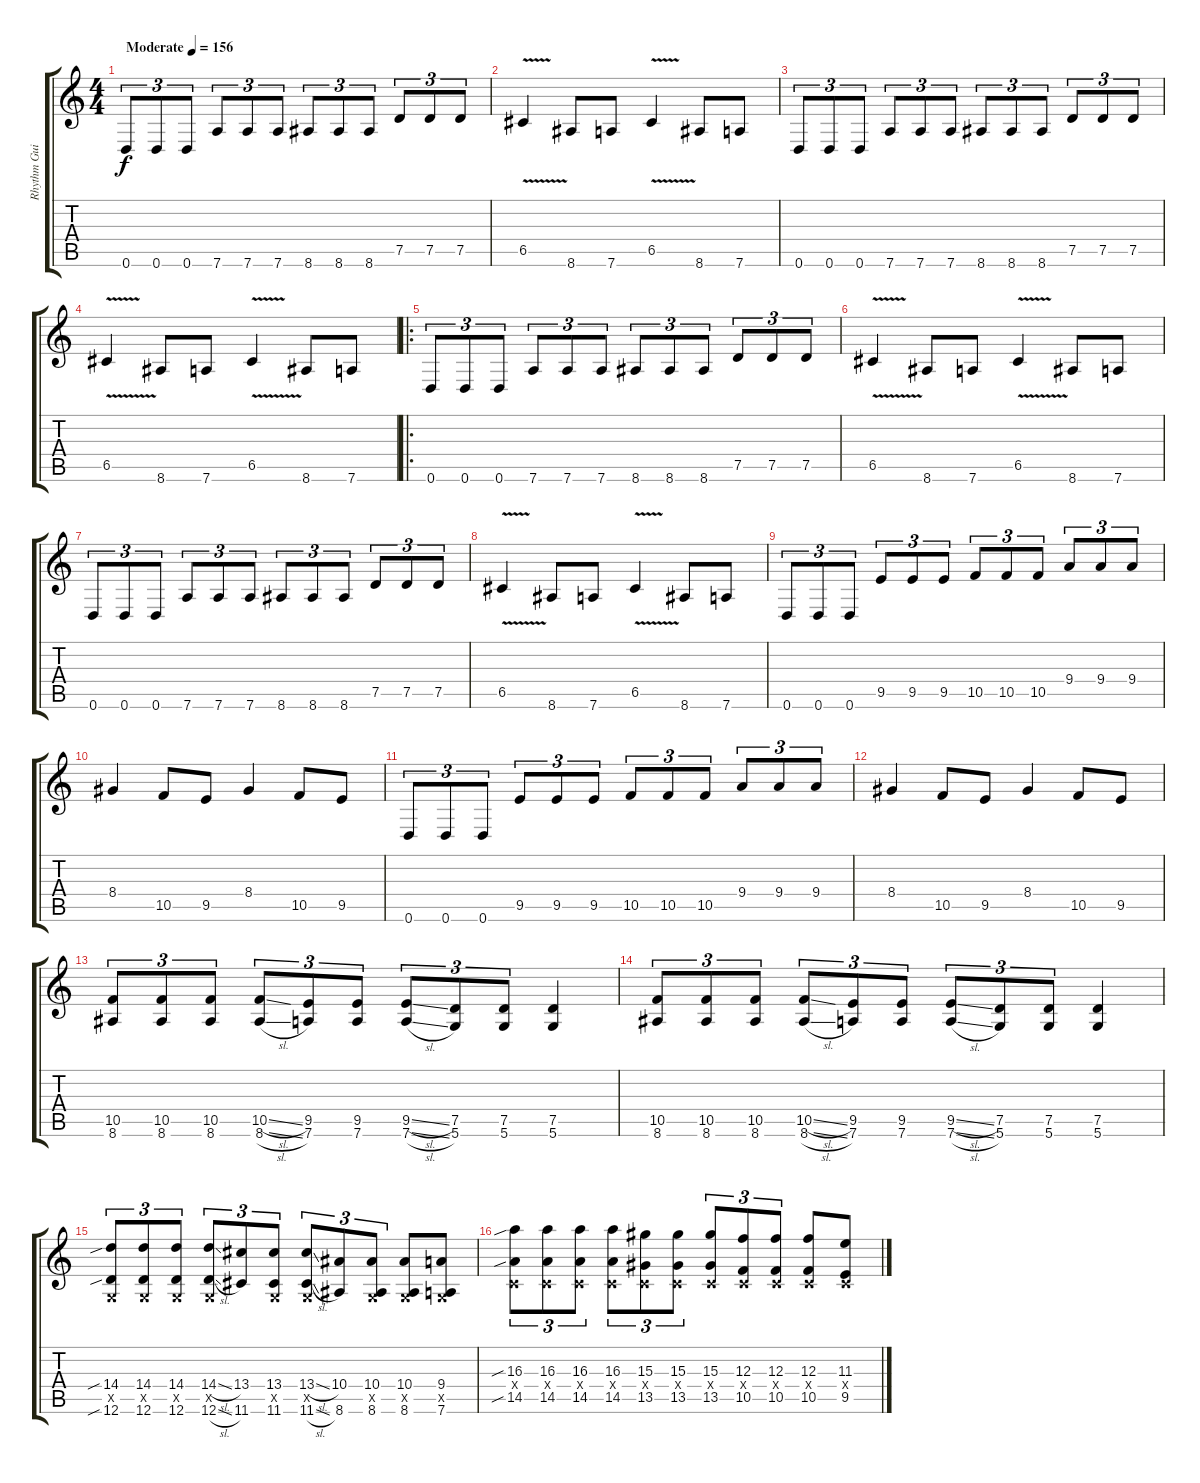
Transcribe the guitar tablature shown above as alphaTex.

\track ("Rhythm Guitar 1" "Rhythm Gui") {instrument distortionguitar}
\staff {score tabs}
\tuning (D4 A3 F3 C3 G2 D2) {hide}
\ts (4 4)
\tempo (156 "Moderate")
\clef g2
\ks c
0.6.8{tu (3 2) dy f instrument distortionguitar} 0.6.8{tu (3 2)} 0.6.8{tu (3 2)} 7.6.8{tu (3 2)} 7.6.8{tu (3 2)} 7.6.8{tu (3 2)} 8.6.8{tu (3 2)} 8.6.8{tu (3 2)} 8.6.8{tu (3 2)} 7.5.8{tu (3 2)} 7.5.8{tu (3 2)} 7.5.8{tu (3 2)} |
6.5{v}.4 8.6.8 7.6.8 6.5{v}.4 8.6.8 7.6.8 |
0.6.8{tu (3 2)} 0.6.8{tu (3 2)} 0.6.8{tu (3 2)} 7.6.8{tu (3 2)} 7.6.8{tu (3 2)} 7.6.8{tu (3 2)} 8.6.8{tu (3 2)} 8.6.8{tu (3 2)} 8.6.8{tu (3 2)} 7.5.8{tu (3 2)} 7.5.8{tu (3 2)} 7.5.8{tu (3 2)} |
6.5{v}.4 8.6.8 7.6.8 6.5{v}.4 8.6.8 7.6.8 |
\ro
0.6.8{tu (3 2)} 0.6.8{tu (3 2)} 0.6.8{tu (3 2)} 7.6.8{tu (3 2)} 7.6.8{tu (3 2)} 7.6.8{tu (3 2)} 8.6.8{tu (3 2)} 8.6.8{tu (3 2)} 8.6.8{tu (3 2)} 7.5.8{tu (3 2)} 7.5.8{tu (3 2)} 7.5.8{tu (3 2)} |
6.5{v}.4 8.6.8 7.6.8 6.5{v}.4 8.6.8 7.6.8 |
0.6.8{tu (3 2)} 0.6.8{tu (3 2)} 0.6.8{tu (3 2)} 7.6.8{tu (3 2)} 7.6.8{tu (3 2)} 7.6.8{tu (3 2)} 8.6.8{tu (3 2)} 8.6.8{tu (3 2)} 8.6.8{tu (3 2)} 7.5.8{tu (3 2)} 7.5.8{tu (3 2)} 7.5.8{tu (3 2)} |
6.5{v}.4 8.6.8 7.6.8 6.5{v}.4 8.6.8 7.6.8 |
0.6.8{tu (3 2)} 0.6.8{tu (3 2)} 0.6.8{tu (3 2)} 9.5.8{tu (3 2)} 9.5.8{tu (3 2)} 9.5.8{tu (3 2)} 10.5.8{tu (3 2)} 10.5.8{tu (3 2)} 10.5.8{tu (3 2)} 9.4.8{tu (3 2)} 9.4.8{tu (3 2)} 9.4.8{tu (3 2)} |
8.4.4 10.5.8 9.5.8 8.4.4 10.5.8 9.5.8 |
0.6.8{tu (3 2)} 0.6.8{tu (3 2)} 0.6.8{tu (3 2)} 9.5.8{tu (3 2)} 9.5.8{tu (3 2)} 9.5.8{tu (3 2)} 10.5.8{tu (3 2)} 10.5.8{tu (3 2)} 10.5.8{tu (3 2)} 9.4.8{tu (3 2)} 9.4.8{tu (3 2)} 9.4.8{tu (3 2)} |
8.4.4 10.5.8 9.5.8 8.4.4 10.5.8 9.5.8 |
(10.5 8.6).8{tu (3 2)} (10.5 8.6).8{tu (3 2)} (10.5 8.6).8{tu (3 2)} (10.5{sl} 8.6{sl}).8{tu (3 2)} (9.5 7.6).8{tu (3 2)} (9.5 7.6).8{tu (3 2)} (9.5{sl} 7.6{sl}).8{tu (3 2)} (7.5 5.6).8{tu (3 2)} (7.5 5.6).8{tu (3 2)} (7.5 5.6).4 |
(10.5 8.6).8{tu (3 2)} (10.5 8.6).8{tu (3 2)} (10.5 8.6).8{tu (3 2)} (10.5{sl} 8.6{sl}).8{tu (3 2)} (9.5 7.6).8{tu (3 2)} (9.5 7.6).8{tu (3 2)} (9.5{sl} 7.6{sl}).8{tu (3 2)} (7.5 5.6).8{tu (3 2)} (7.5 5.6).8{tu (3 2)} (7.5 5.6).4 |
(14.4{sib} 0.5{x} 12.6{sib}).8{tu (3 2)} (14.4 0.5{x} 12.6).8{tu (3 2)} (14.4 0.5{x} 12.6).8{tu (3 2)} (14.4{sl} 0.5{x} 12.6{sl}).8{tu (3 2)} (13.4 11.6).8{tu (3 2)} (13.4 0.5{x} 11.6).8{tu (3 2)} (13.4{sl} 0.5{x} 11.6{sl}).8{tu (3 2)} (10.4 8.6).8{tu (3 2)} (10.4 0.5{x} 8.6).8{tu (3 2)} (10.4 0.5{x} 8.6).8 (9.4 0.5{x} 7.6).8 |
(16.3{sib} 0.4{x} 14.5{sib}).8{tu (3 2)} (16.3 0.4{x} 14.5).8{tu (3 2)} (16.3 0.4{x} 14.5).8{tu (3 2)} (16.3 0.4{x} 14.5).8{tu (3 2)} (15.3 0.4{x} 13.5).8{tu (3 2)} (15.3 0.4{x} 13.5).8{tu (3 2)} (15.3 0.4{x} 13.5).8{tu (3 2)} (12.3 0.4{x} 10.5).8{tu (3 2)} (12.3 0.4{x} 10.5).8{tu (3 2)} (12.3 0.4{x} 10.5).8 (11.3 0.4{x} 9.5).8
